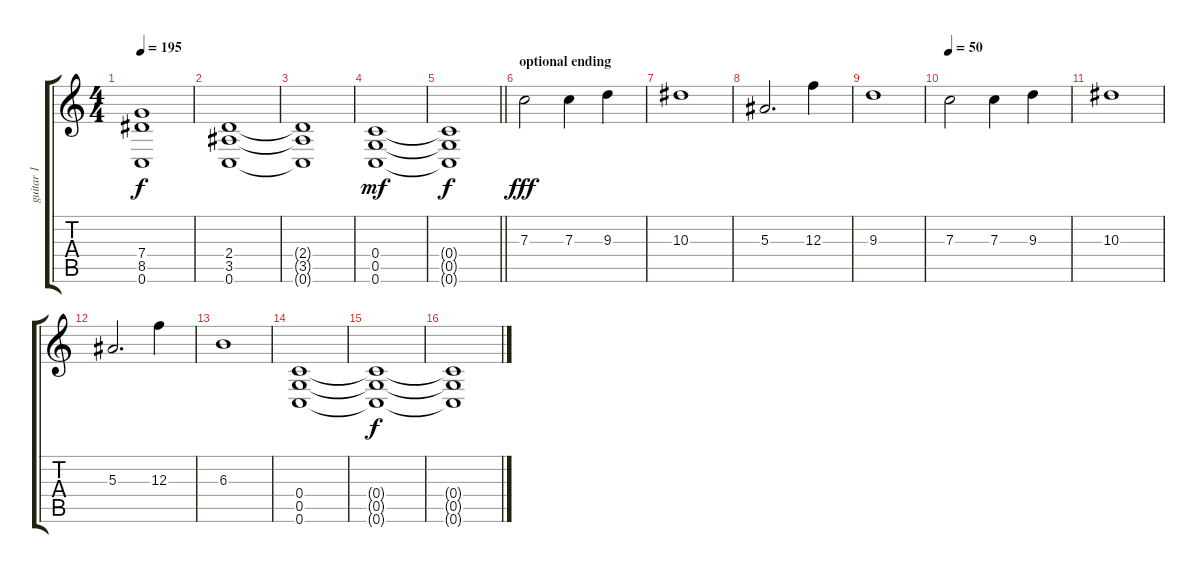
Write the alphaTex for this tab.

\track ("guitar 1" "guitar 1") {instrument distortionguitar}
\staff {score tabs}
\tuning (D4 A3 F3 C3 G2 C2) {hide}
\ts (4 4)
\tempo 195
\clef g2
\ks c
(7.4{t} 8.5{t} 0.6{t}).1{dy f} |
(2.4 3.5 0.6).1 |
(2.4{t} 3.5{t} 0.6{t}).1 |
(0.4 0.5 0.6).1{dy mf} |
\barLineRight lightlight
(0.4{t} 0.5{t} 0.6{t}).1{dy f} |
\section ("" "optional ending")
7.3.2{dy fff} 7.3.4 9.3.4 |
10.3.1 |
5.3.2{d} 12.3.4 |
9.3.1 |
\tempo 50
7.3.2 7.3.4 9.3.4 |
10.3.1 |
5.3.2{d} 12.3.4 |
6.3.1 |
(0.4 0.5 0.6).1 |
(0.4{t} 0.5{t} 0.6{t}).1{dy f} |
(0.4{t} 0.5{t} 0.6{t}).1
